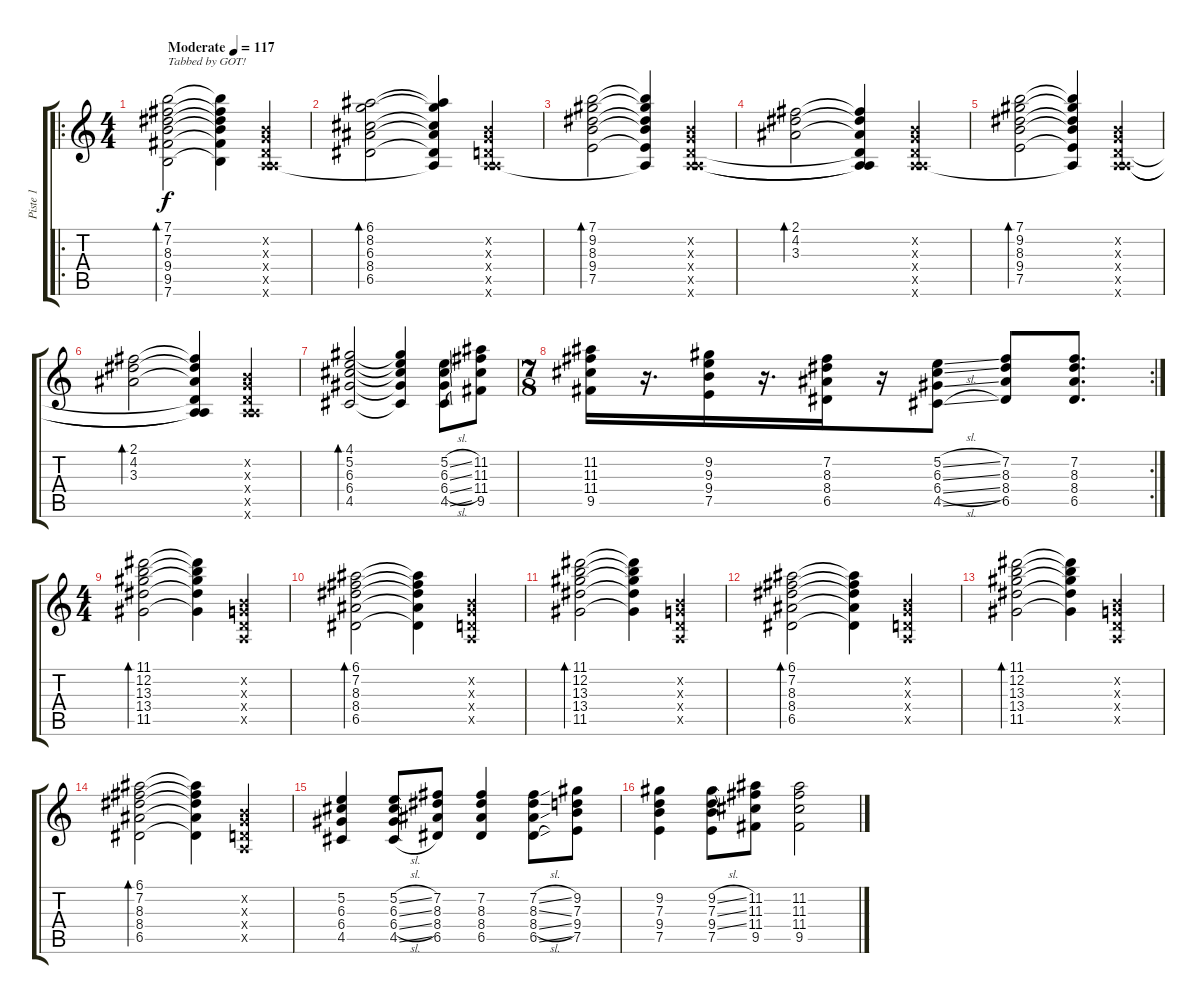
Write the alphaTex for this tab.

\track ("Piste 1" "Piste 1") {instrument electricguitarjazz}
\staff {score tabs}
\tuning (E4 B3 G3 D3 A2 E2) {hide}
\ro
\ts (4 4)
\tempo (117 "Moderate")
\clef g2
\ks c
(7.1 7.2 8.3 9.4 9.5 7.6).2{bd 120 txt "Tabbed by GOT!" dy f instrument electricguitarjazz} (7.1{t} 7.2{t} 8.3{t} 9.4{t} 9.5{t} 7.6{t}).4 (0.2{x} 0.3{x} 0.4{x} 0.5{x} 5.6{x}).4 |
(6.1 8.2 6.3 8.4 6.5).2{bd 120} (6.1{t} 8.2{t} 6.3{t} 8.4{t} 6.5{t} 5.6{t}).4 (0.2{x} 0.3{x} 0.4{x} 0.5{x} 5.6{x}).4 |
(7.1 9.2 8.3 9.4 7.5).2{bd 120} (7.1{t} 9.2{t} 8.3{t} 9.4{t} 7.5{t} 5.6{t}).4 (0.2{x} 0.3{x} 0.4{x} 0.5{x} 5.6{x}).4 |
(2.1 4.2 3.3).2{bd 120} (2.1{t} 4.2{t} 3.3{t} 0.4{t} 0.5{t} 5.6{t}).4 (0.2{x} 0.3{x} 0.4{x} 0.5{x} 5.6{x}).4 |
(7.1 9.2 8.3 9.4 7.5).2{bd 120} (7.1{t} 9.2{t} 8.3{t} 9.4{t} 7.5{t} 5.6{t}).4 (0.2{x} 0.3{x} 0.4{x} 0.5{x} 5.6{x}).4 |
(2.1 4.2 3.3).2{bd 120} (2.1{t} 4.2{t} 3.3{t} 0.4{t} 0.5{t} 5.6{t}).4 (0.2{x} 0.3{x} 0.4{x} 0.5{x} 5.6{x}).4 |
(4.1 5.2 6.3 6.4 4.5).2{bd 120} (4.1{t} 5.2{t} 6.3{t} 6.4{t} 4.5{t}).4 (5.2{sl} 6.3{sl} 6.4{sl} 4.5{sl}).8 (11.2 11.3 11.4 9.5).8 |
\rc 2
\ts (7 8)
(11.2 11.3 11.4 9.5).16 r.16{d} (9.2 9.3 9.4 7.5).16 r.16{d} (7.2 8.3 8.4 6.5).16 r.16 (5.2{sl} 6.3{sl} 6.4{sl} 4.5{sl}).8 (7.2 8.3 8.4 6.5).8 (7.2 8.3 8.4 6.5).8{d} |
\ts (4 4)
(11.1 12.2 13.3 13.4 11.5).2{bd 120} (11.1{t} 12.2{t} 13.3{t} 13.4{t} 11.5{t}).4 (0.2{x} 0.3{x} 0.4{x} 0.5{x}).4 |
(6.1 7.2 8.3 8.4 6.5).2{bd 120} (6.1{t} 7.2{t} 8.3{t} 8.4{t} 6.5{t}).4 (0.2{x} 0.3{x} 0.4{x} 0.5{x}).4 |
(11.1 12.2 13.3 13.4 11.5).2{bd 120} (11.1{t} 12.2{t} 13.3{t} 13.4{t} 11.5{t}).4 (0.2{x} 0.3{x} 0.4{x} 0.5{x}).4 |
(6.1 7.2 8.3 8.4 6.5).2{bd 120} (6.1{t} 7.2{t} 8.3{t} 8.4{t} 6.5{t}).4 (0.2{x} 0.3{x} 0.4{x} 0.5{x}).4 |
(11.1 12.2 13.3 13.4 11.5).2{bd 120} (11.1{t} 12.2{t} 13.3{t} 13.4{t} 11.5{t}).4 (0.2{x} 0.3{x} 0.4{x} 0.5{x}).4 |
(6.1 7.2 8.3 8.4 6.5).2{bd 120} (6.1{t} 7.2{t} 8.3{t} 8.4{t} 6.5{t}).4 (0.2{x} 0.3{x} 0.4{x} 0.5{x}).4 |
(5.2 6.3 6.4 4.5).4 (5.2{sl} 6.3{sl} 6.4{sl} 4.5{sl}).8 (7.2 8.3 8.4 6.5).8 (7.2 8.3 8.4 6.5).4 (7.2{sl} 8.3{sl} 8.4{sl} 6.5{sl}).8 (9.2 7.3 9.4 7.5).8 |
(9.2 7.3 9.4 7.5).4 (9.2{sl} 7.3{sl} 9.4{sl} 7.5).8 (11.2 11.3 11.4 9.5).8 (11.2 11.3 11.4 9.5).2
